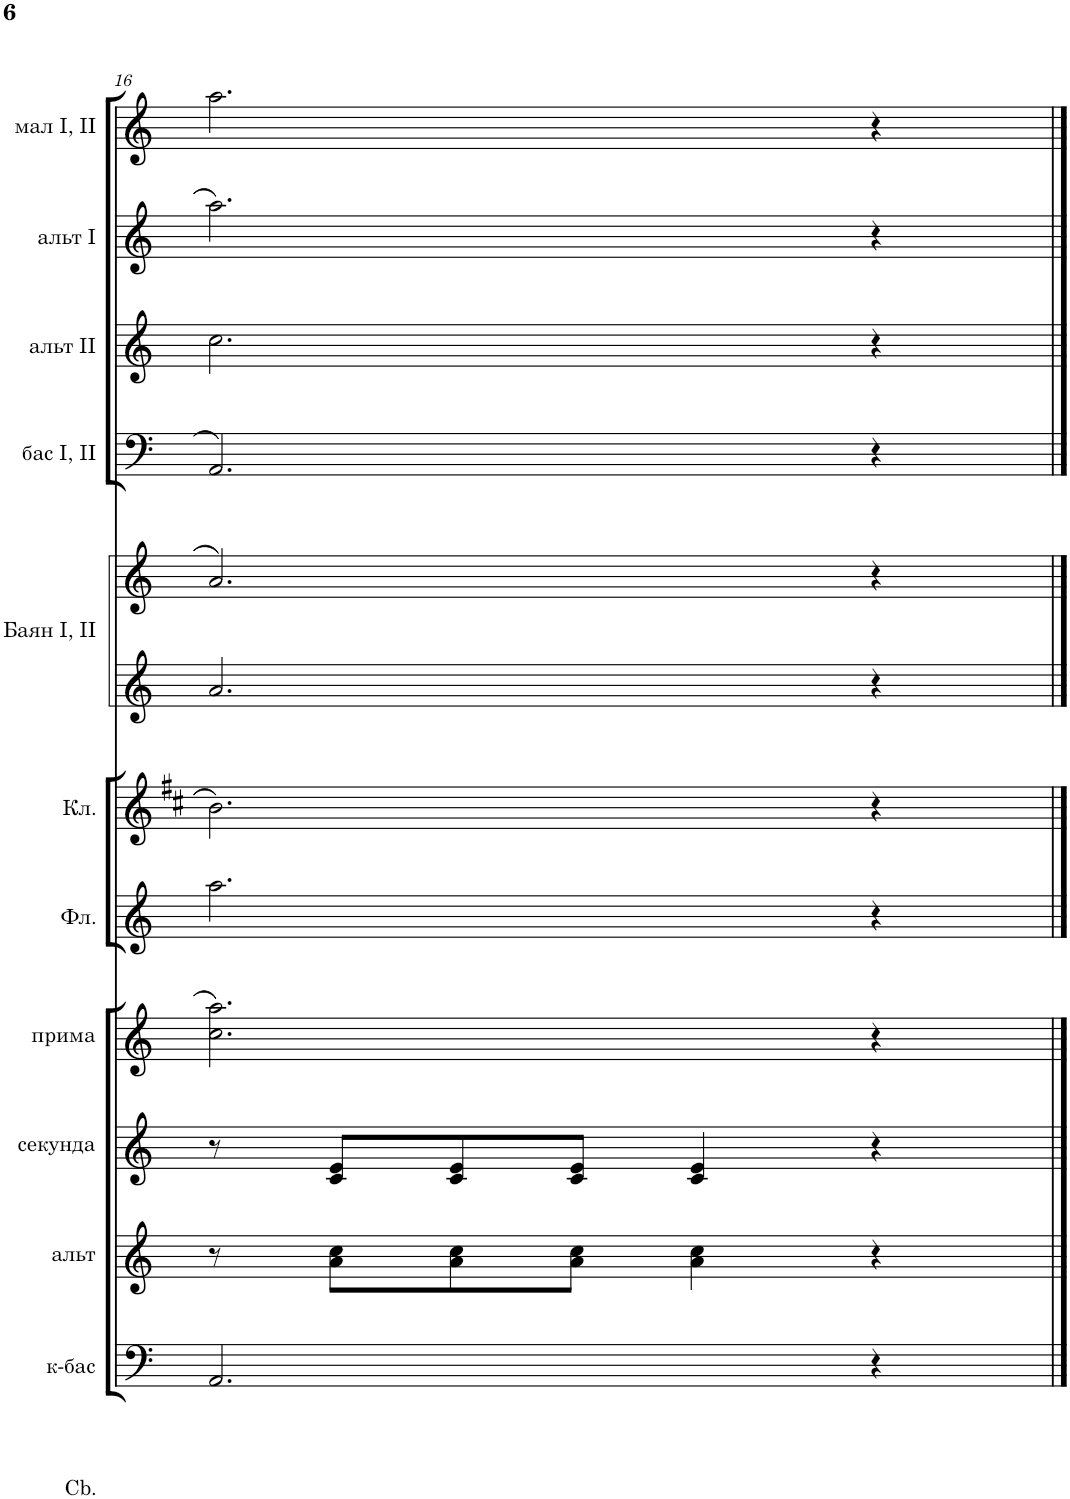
**kern	**kern	**kern	**kern	**kern	**kern	**kern	**kern	**kern	**kern	**kern	**kern	**kern
*part12	*part11	*part10	*part9	*part8	*part7	*part6	*part5	*part5	*part4	*part3	*part2	*part1
*staff13	*staff12	*staff11	*staff10	*staff9	*staff8	*staff7	*staff6	*staff5	*staff4	*staff3	*staff2	*staff1
*I"Contrabasses	*I"Контрабас	*I"б. альт	*I"б. секунда	*I"б. прима	*I"Флейта	*I"Кларнет	*I"Баян I, II	*	*I"д. басовые I, II	*I"д. альт II	*I"д. альт I	*I"д. малая I, II
*I'Cb.	*	*	*	*	*	*	*I'Баян I, II	*	*I'бас I, II	*I'альт II	*I'альт I	*I'мал I, II
!!LO:PB:g=z
*clefG2	*clefF4	*clefG2	*clefG2	*clefG2	*clefG2	*clefG2	*clefG2	*clefG2	*clefF4	*clefG2	*clefG2	*clefG2
*Trd7c12	*	*	*	*	*	*Trd1c2	*	*	*	*	*	*
*k[]	*k[]	*k[]	*k[]	*k[]	*k[]	*k[f#c#]	*k[]	*k[]	*k[]	*k[]	*k[]	*k[]
*M4/4	*M4/4	*M4/4	*M4/4	*M4/4	*M4/4	*M4/4	*M4/4	*M4/4	*M4/4	*M4/4	*M4/4	*M4/4
=16	=16	=16	=16	=16	=16	=16	=16	=16	=16	=16	=16	=16
1r	2.AA/	8r	8r	2.cc\ 2.aa\	2.aa\	2.b\	2.a/	2.a/	2.AA/	2.cc\	2.aa\	2.aa\
.	.	8a\ 8cc\L	8c/ 8e/L	.	.	.	.	.	.	.	.	.
.	.	8a\ 8cc\	8c/ 8e/	.	.	.	.	.	.	.	.	.
.	.	8a\ 8cc\J	8c/ 8e/J	.	.	.	.	.	.	.	.	.
.	.	4a\ 4cc\	4c/ 4e/	.	.	.	.	.	.	.	.	.
.	4r	4r	4r	4r	4r	4r	4r	4r	4r	4r	4r	4r
==	==	==	==	==	==	==	==	==	==	==	==	==
*-	*-	*-	*-	*-	*-	*-	*-	*-	*-	*-	*-	*-
